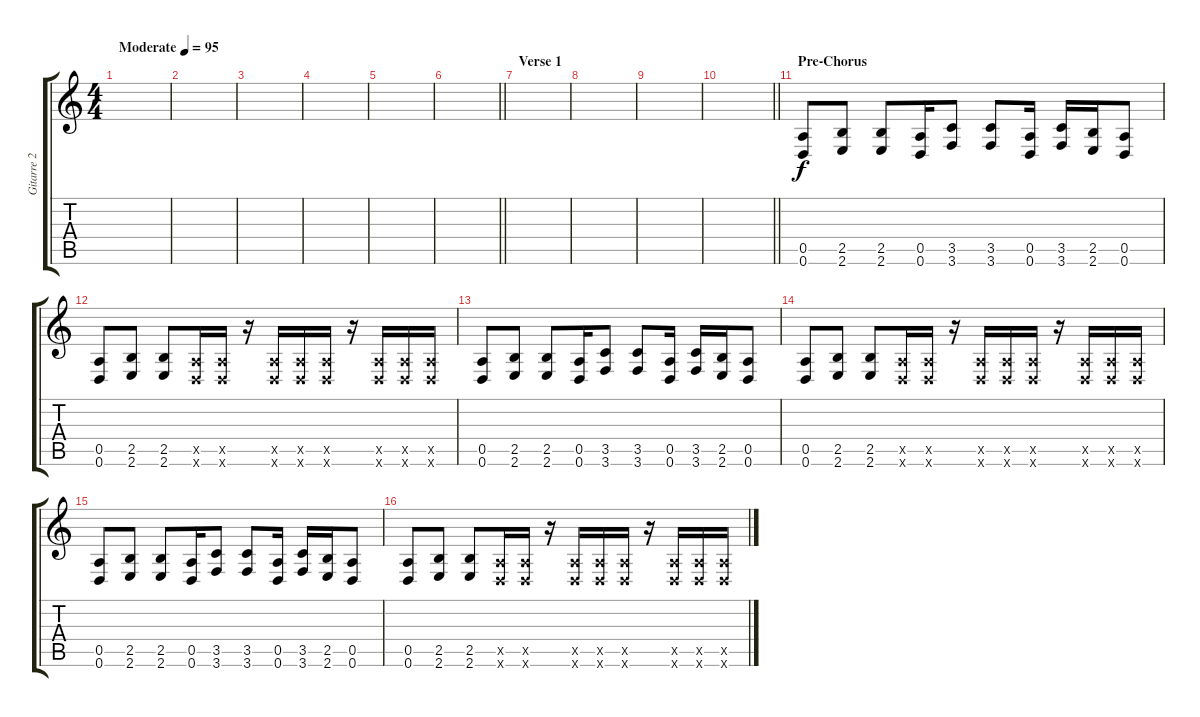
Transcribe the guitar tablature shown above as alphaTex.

\track ("Gitarre 2" "Gitarre 2") {instrument distortionguitar}
\staff {score tabs}
\tuning (E4 B3 G3 D3 A2 D2) {hide}
\ts (4 4)
\tempo (95 "Moderate")
\clef g2
\ks c
|
|
|
|
|
\barLineRight lightlight
|
\section ("" "Verse 1")
|
|
|
\barLineRight lightlight
|
\section ("" "Pre-Chorus")
(0.5 0.6).8 (2.5 2.6).8 (2.5 2.6).8 (0.5 0.6).16 (3.5 3.6).8 (3.5 3.6).8 (0.5 0.6).16 (3.5 3.6).16 (2.5 2.6).16 (0.5 0.6).8 |
(0.5 0.6).8 (2.5 2.6).8 (2.5 2.6).8 (0.5{x} 0.6{x}).16 (0.5{x} 0.6{x}).16 r.16 (0.5{x} 0.6{x}).16 (0.5{x} 0.6{x}).16 (0.5{x} 0.6{x}).16 r.16 (0.5{x} 0.6{x}).16 (0.5{x} 0.6{x}).16 (0.5{x} 0.6{x}).16 |
(0.5 0.6).8 (2.5 2.6).8 (2.5 2.6).8 (0.5 0.6).16 (3.5 3.6).8 (3.5 3.6).8 (0.5 0.6).16 (3.5 3.6).16 (2.5 2.6).16 (0.5 0.6).8 |
(0.5 0.6).8 (2.5 2.6).8 (2.5 2.6).8 (0.5{x} 0.6{x}).16 (0.5{x} 0.6{x}).16 r.16 (0.5{x} 0.6{x}).16 (0.5{x} 0.6{x}).16 (0.5{x} 0.6{x}).16 r.16 (0.5{x} 0.6{x}).16 (0.5{x} 0.6{x}).16 (0.5{x} 0.6{x}).16 |
(0.5 0.6).8 (2.5 2.6).8 (2.5 2.6).8 (0.5 0.6).16 (3.5 3.6).8 (3.5 3.6).8 (0.5 0.6).16 (3.5 3.6).16 (2.5 2.6).16 (0.5 0.6).8 |
(0.5 0.6).8 (2.5 2.6).8 (2.5 2.6).8 (0.5{x} 0.6{x}).16 (0.5{x} 0.6{x}).16 r.16 (0.5{x} 0.6{x}).16 (0.5{x} 0.6{x}).16 (0.5{x} 0.6{x}).16 r.16 (0.5{x} 0.6{x}).16 (0.5{x} 0.6{x}).16 (0.5{x} 0.6{x}).16
